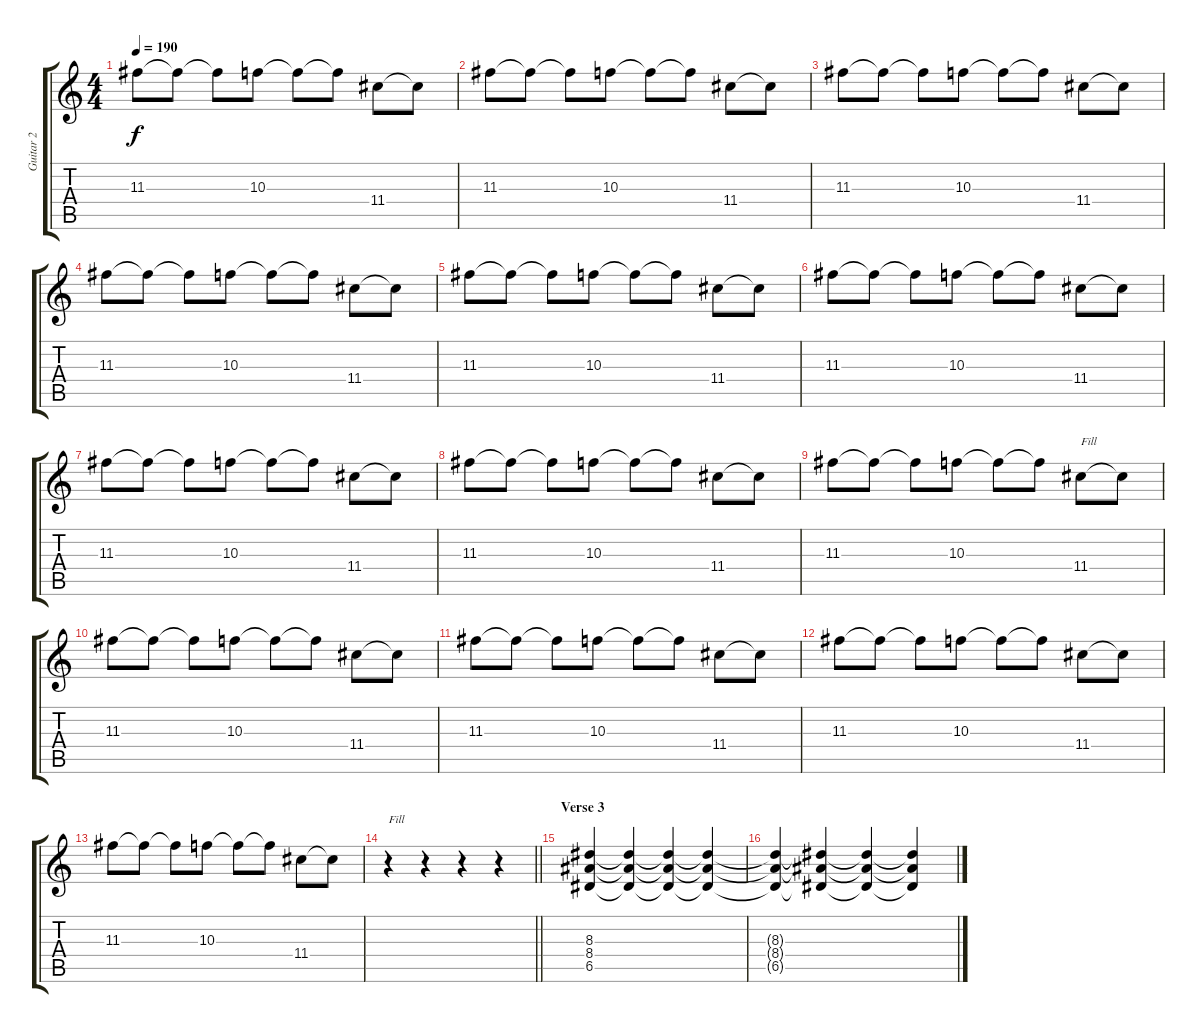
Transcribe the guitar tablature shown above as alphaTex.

\track ("Guitar 2" "Guitar 2") {instrument distortionguitar}
\staff {score tabs}
\tuning (E4 B3 G3 D3 A2 E2) {hide}
\ts (4 4)
\tempo 190
\clef g2
\ks c
11.3.8{dy f} 11.3{t}.8 11.3{t}.8 10.3.8 10.3{t}.8 10.3{t}.8 11.4.8 11.4{t}.8 |
11.3.8 11.3{t}.8 11.3{t}.8 10.3.8 10.3{t}.8 10.3{t}.8 11.4.8 11.4{t}.8 |
11.3.8 11.3{t}.8 11.3{t}.8 10.3.8 10.3{t}.8 10.3{t}.8 11.4.8 11.4{t}.8 |
11.3.8 11.3{t}.8 11.3{t}.8 10.3.8 10.3{t}.8 10.3{t}.8 11.4.8 11.4{t}.8 |
11.3.8 11.3{t}.8 11.3{t}.8 10.3.8 10.3{t}.8 10.3{t}.8 11.4.8 11.4{t}.8 |
11.3.8 11.3{t}.8 11.3{t}.8 10.3.8 10.3{t}.8 10.3{t}.8 11.4.8 11.4{t}.8 |
11.3.8 11.3{t}.8 11.3{t}.8 10.3.8 10.3{t}.8 10.3{t}.8 11.4.8 11.4{t}.8 |
11.3.8 11.3{t}.8 11.3{t}.8 10.3.8 10.3{t}.8 10.3{t}.8 11.4.8 11.4{t}.8 |
11.3.8 11.3{t}.8 11.3{t}.8 10.3.8 10.3{t}.8 10.3{t}.8 11.4.8{txt "Fill"} 11.4{t}.8 |
11.3.8 11.3{t}.8 11.3{t}.8 10.3.8 10.3{t}.8 10.3{t}.8 11.4.8 11.4{t}.8 |
11.3.8 11.3{t}.8 11.3{t}.8 10.3.8 10.3{t}.8 10.3{t}.8 11.4.8 11.4{t}.8 |
11.3.8 11.3{t}.8 11.3{t}.8 10.3.8 10.3{t}.8 10.3{t}.8 11.4.8 11.4{t}.8 |
11.3.8 11.3{t}.8 11.3{t}.8 10.3.8 10.3{t}.8 10.3{t}.8 11.4.8 11.4{t}.8 |
\barLineRight lightlight
r.4{txt "Fill"} r.4 r.4 r.4 |
\section ("" "Verse 3")
(8.3 8.4 6.5).4 (8.3{t} 8.4{t} 6.5{t}).4 (8.3{t} 8.4{t} 6.5{t}).4 (8.3{t} 8.4{t} 6.5{t}).4 |
(8.3{t} 8.4{t} 6.5{t}).4 (8.3{t} 8.4{t} 6.5{t}).4 (8.3{t} 8.4{t} 6.5{t}).4 (8.3{t} 8.4{t} 6.5{t}).4
